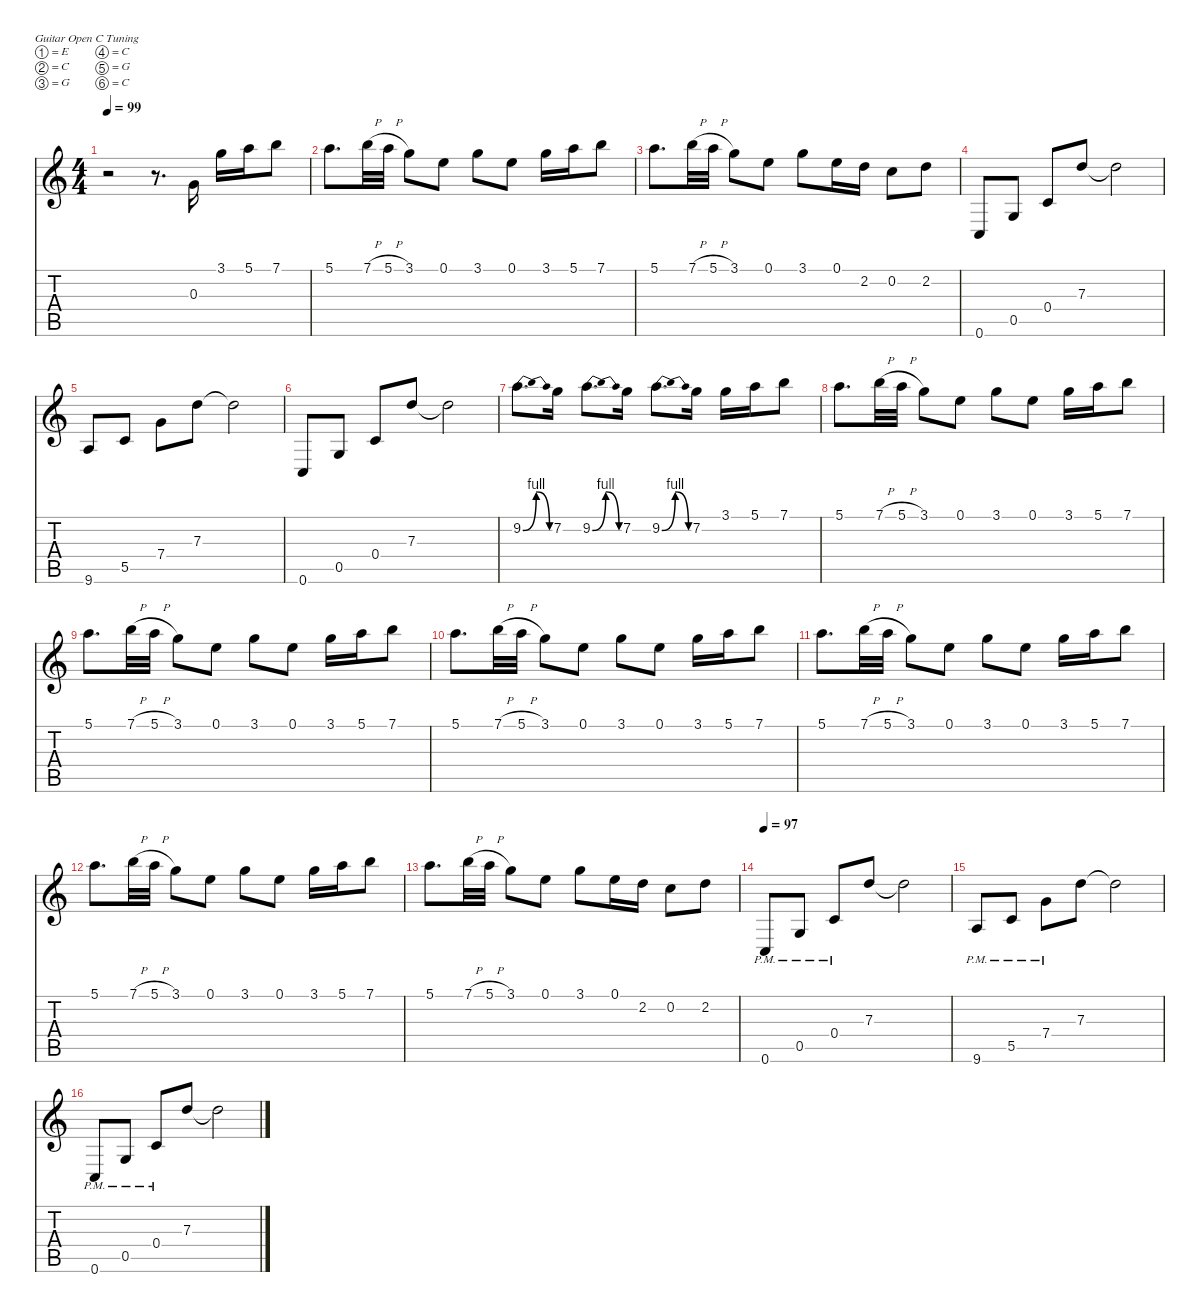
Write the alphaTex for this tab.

\defaultSystemsLayout 4
\hideDynamics
\bracketExtendMode nobrackets
\singleTrackTrackNamePolicy hidden
\multiTrackTrackNamePolicy hidden
\firstSystemTrackNameMode fullname
\firstSystemTrackNameOrientation horizontal
\otherSystemsTrackNameOrientation horizontal
\track ("Guitar 1" "dist.guit.") {instrument distortionguitar}
\staff {score tabs}
\tuning (E4 C4 G3 C3 G2 C2)
\ts (4 4)
\beaming (8 2 2 2 2)
\tempo 99
\clef g2
\ks c
r.2{dy f instrument distortionguitar beam Down} r.8{d beam Down} 0.3.16{beam Up} 3.1.16{beam Down} 5.1.16{beam Down} 7.1.8{beam Down} |
5.1.8{d beam Down} 7.1{h}.32{beam Down} 5.1{h}.32{beam Down} 3.1.8{beam Down} 0.1.8{beam Down} 3.1.8{beam Down} 0.1.8{beam Down} 3.1.16{beam Down} 5.1.16{beam Down} 7.1.8{beam Down} |
5.1.8{d beam Down} 7.1{h}.32{beam Down} 5.1{h}.32{beam Down} 3.1.8{beam Down} 0.1.8{beam Down} 3.1.8{beam Down} 0.1.16{beam Down} 2.2.16{beam Down} 0.2.8{beam Down} 2.2.8{beam Down} |
0.6.8{beam Up} 0.5.8{beam Up} 0.4.8{beam Up} 7.3.8{beam Up} 7.3{t}.2{beam Down} |
9.6.8{beam Up} 5.5.8{beam Up} 7.4.8{beam Down} 7.3.8{beam Down} 7.3{t}.2{beam Down} |
0.6.8{beam Up} 0.5.8{beam Up} 0.4.8{beam Up} 7.3.8{beam Up} 7.3{t}.2{beam Down} |
9.2{be (bendrelease 0 0 15 4 45 4 60 0)}.8{d beam Down} 7.2.16{beam Down} 9.2{be (bendrelease 0 0 15 4 45 4 60 0)}.8{d beam Down} 7.2.16{beam Down} 9.2{be (bendrelease 0 0 15 4 45 4 60 0)}.8{d beam Down} 7.2.16{beam Down} 3.1.16{beam Down} 5.1.16{beam Down} 7.1.8{beam Down} |
5.1.8{d beam Down} 7.1{h}.32{beam Down} 5.1{h}.32{beam Down} 3.1.8{beam Down} 0.1.8{beam Down} 3.1.8{beam Down} 0.1.8{beam Down} 3.1.16{beam Down} 5.1.16{beam Down} 7.1.8{beam Down} |
5.1.8{d beam Down} 7.1{h}.32{beam Down} 5.1{h}.32{beam Down} 3.1.8{beam Down} 0.1.8{beam Down} 3.1.8{beam Down} 0.1.8{beam Down} 3.1.16{beam Down} 5.1.16{beam Down} 7.1.8{beam Down} |
5.1.8{d beam Down} 7.1{h}.32{beam Down} 5.1{h}.32{beam Down} 3.1.8{beam Down} 0.1.8{beam Down} 3.1.8{beam Down} 0.1.8{beam Down} 3.1.16{beam Down} 5.1.16{beam Down} 7.1.8{beam Down} |
5.1.8{d beam Down} 7.1{h}.32{beam Down} 5.1{h}.32{beam Down} 3.1.8{beam Down} 0.1.8{beam Down} 3.1.8{beam Down} 0.1.8{beam Down} 3.1.16{beam Down} 5.1.16{beam Down} 7.1.8{beam Down} |
5.1.8{d beam Down} 7.1{h}.32{beam Down} 5.1{h}.32{beam Down} 3.1.8{beam Down} 0.1.8{beam Down} 3.1.8{beam Down} 0.1.8{beam Down} 3.1.16{beam Down} 5.1.16{beam Down} 7.1.8{beam Down} |
5.1.8{d beam Down} 7.1{h}.32{beam Down} 5.1{h}.32{beam Down} 3.1.8{beam Down} 0.1.8{beam Down} 3.1.8{beam Down} 0.1.16{beam Down} 2.2.16{beam Down} 0.2.8{beam Down} 2.2.8{beam Down} |
\tempo 97
0.6{pm}.8{beam Up} 0.5{pm}.8{beam Up} 0.4{pm}.8{beam Up} 7.3.8{beam Up} 7.3{t}.2{beam Down} |
9.6{pm}.8{beam Up} 5.5{pm}.8{beam Up} 7.4{pm}.8{beam Down} 7.3.8{beam Down} 7.3{t}.2{beam Down} |
0.6{pm}.8{beam Up} 0.5{pm}.8{beam Up} 0.4{pm}.8{beam Up} 7.3.8{beam Up} 7.3{t}.2{beam Down}
